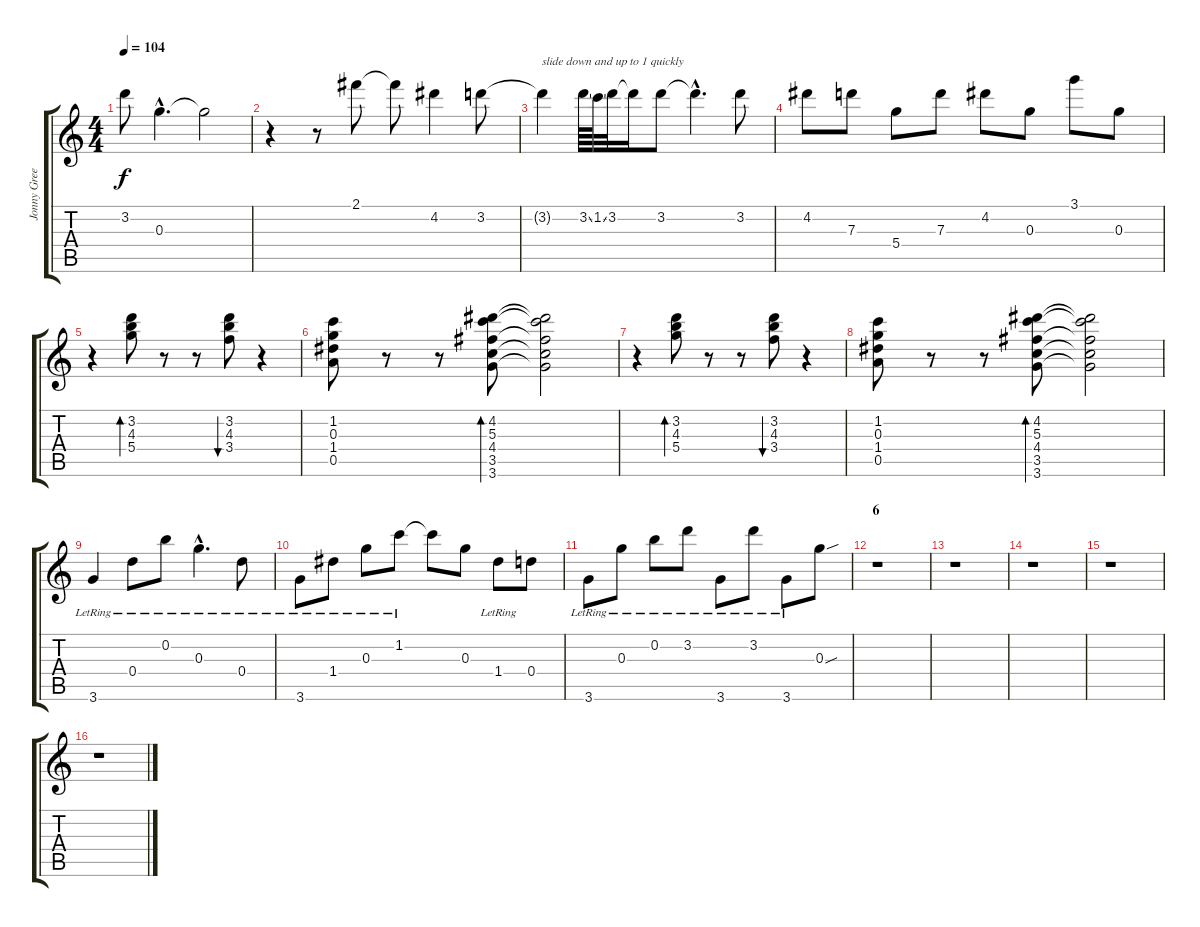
\track ("Jonny Greenwood" "Jonny Gree") {instrument overdrivenguitar}
\staff {score tabs}
\tuning (E5 B4 G4 D4 A3 E3) {hide}
\ts (4 4)
\tempo 104
\clef g2
\ks c
3.2{t}.8{dy f} 0.3{hac}.4{d} 0.3{t}.2 |
r.4 r.8 2.1.8 2.1{t}.8 4.2.4 3.2.8 |
3.2{t}.4{txt "slide down and up to 1 quickly"} 3.2{ss}.64 1.2{ss}.64 3.2.32 3.2{t}.16 3.2.8 3.2{hac t}.4{d} 3.2.8 |
4.2.8 7.3.8 5.4.8 7.3.8 4.2.8 0.3.8 3.1.8 0.3.8 |
r.4 (3.2 4.3 5.4).8{bd 240} r.8 r.8 (3.2 4.3 3.4).8{bu 240} r.4 |
(1.2 0.3 1.4 0.5).8 r.8 r.8 (4.2 5.3 4.4 3.5 3.6).8{bd 60} (4.2{t} 5.3{t} 4.4{t} 3.5{t} 3.6{t}).2 |
r.4 (3.2 4.3 5.4).8{bd 240} r.8 r.8 (3.2 4.3 3.4).8{bu 240} r.4 |
(1.2 0.3 1.4 0.5).8 r.8 r.8 (4.2 5.3 4.4 3.5 3.6).8{bd 60} (4.2{t} 5.3{t} 4.4{t} 3.5{t} 3.6{t}).2 |
3.6{lr}.4 0.4{lr}.8 0.2{lr}.8 0.3{hac lr}.4{d} 0.4{lr}.8 |
3.6{lr}.8 1.4{lr}.8 0.3{lr}.8 1.2{lr}.8 1.2{t}.8 0.3.8 1.4{lr}.8 0.4.8 |
3.6{lr}.8 0.3{lr}.8 0.2{lr}.8 3.2{lr}.8 3.6{lr}.8 3.2{lr}.8 3.6{lr}.8 0.3{sou}.8 |
\section ("" "6")
r.1 |
r.1 |
r.1 |
r.1 |
r.1
